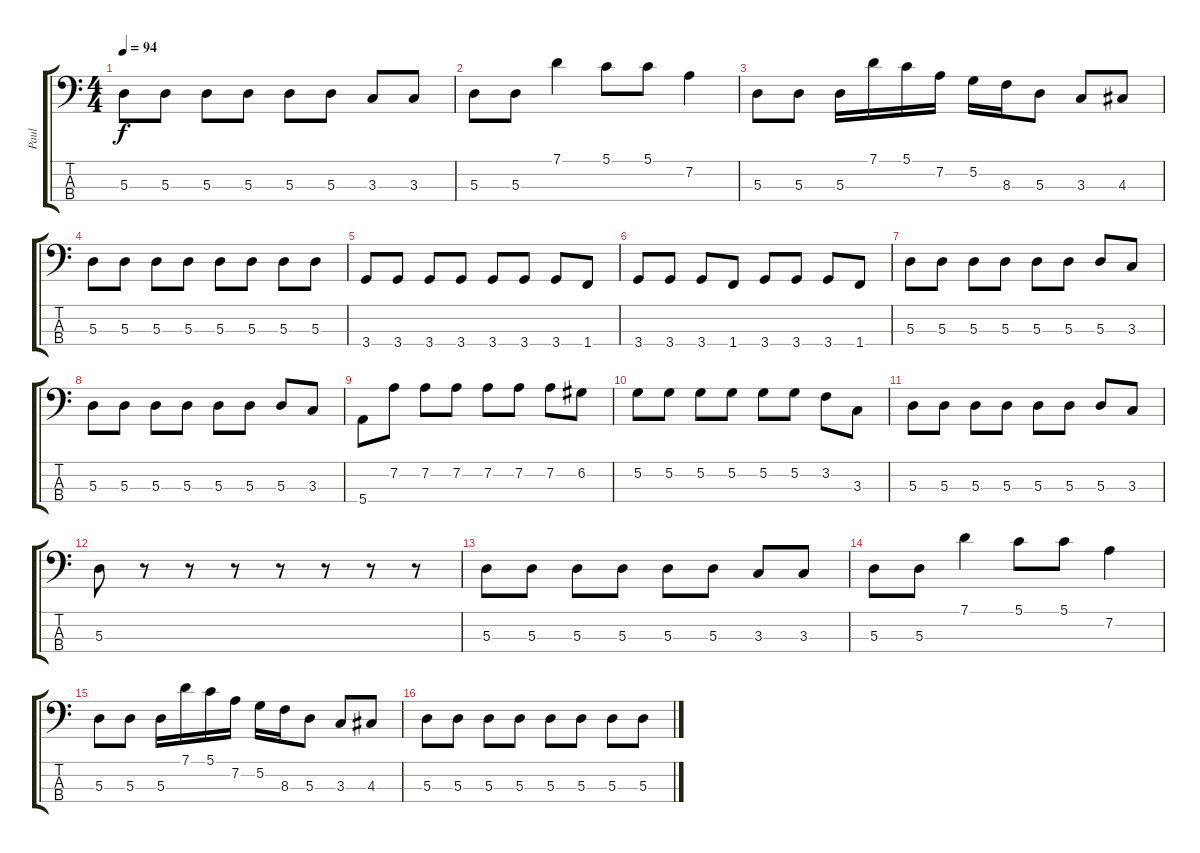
\track ("Paul" "Paul") {instrument electricbassfinger}
\staff {score tabs}
\tuning (G2 D2 A1 E1) {hide}
\ts (4 4)
\tempo 94
\clef f4
\ks c
5.3.8{dy f} 5.3.8 5.3.8 5.3.8 5.3.8 5.3.8 3.3.8 3.3.8 |
5.3.8 5.3.8 7.1.4 5.1.8 5.1.8 7.2.4 |
5.3.8 5.3.8 5.3.16 7.1.16 5.1.16 7.2.16 5.2.16 8.3.16 5.3.8 3.3.8 4.3.8 |
5.3.8 5.3.8 5.3.8 5.3.8 5.3.8 5.3.8 5.3.8 5.3.8 |
3.4.8 3.4.8 3.4.8 3.4.8 3.4.8 3.4.8 3.4.8 1.4.8 |
3.4.8 3.4.8 3.4.8 1.4.8 3.4.8 3.4.8 3.4.8 1.4.8 |
5.3.8 5.3.8 5.3.8 5.3.8 5.3.8 5.3.8 5.3.8 3.3.8 |
5.3.8 5.3.8 5.3.8 5.3.8 5.3.8 5.3.8 5.3.8 3.3.8 |
5.4.8 7.2.8 7.2.8 7.2.8 7.2.8 7.2.8 7.2.8 6.2.8 |
5.2.8 5.2.8 5.2.8 5.2.8 5.2.8 5.2.8 3.2.8 3.3.8 |
5.3.8 5.3.8 5.3.8 5.3.8 5.3.8 5.3.8 5.3.8 3.3.8 |
5.3.8 r.8 r.8 r.8 r.8 r.8 r.8 r.8 |
5.3.8 5.3.8 5.3.8 5.3.8 5.3.8 5.3.8 3.3.8 3.3.8 |
5.3.8 5.3.8 7.1.4 5.1.8 5.1.8 7.2.4 |
5.3.8 5.3.8 5.3.16 7.1.16 5.1.16 7.2.16 5.2.16 8.3.16 5.3.8 3.3.8 4.3.8 |
5.3.8 5.3.8 5.3.8 5.3.8 5.3.8 5.3.8 5.3.8 5.3.8
